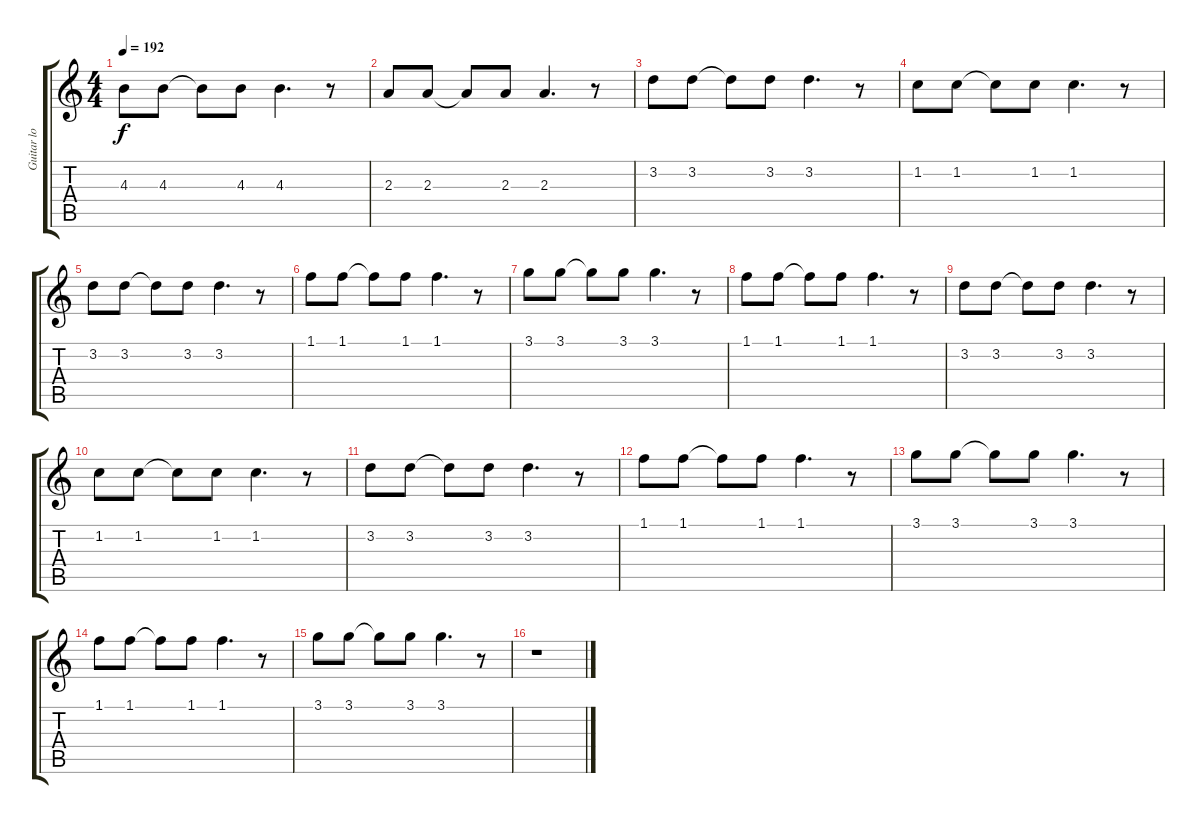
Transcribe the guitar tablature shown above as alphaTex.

\track ("Guitar lo" "Guitar lo") {instrument acousticguitarsteel}
\staff {score tabs}
\tuning (E4 B3 G3 D3 A2 E2) {hide}
\ts (4 4)
\tempo 192
\clef g2
\ks c
4.3.8{dy f} 4.3.8 4.3{t}.8 4.3.8 4.3.4{d} r.8 |
2.3.8 2.3.8 2.3{t}.8 2.3.8 2.3.4{d} r.8 |
3.2.8 3.2.8 3.2{t}.8 3.2.8 3.2.4{d} r.8 |
1.2.8 1.2.8 1.2{t}.8 1.2.8 1.2.4{d} r.8 |
3.2.8 3.2.8 3.2{t}.8 3.2.8 3.2.4{d} r.8 |
1.1.8 1.1.8 1.1{t}.8 1.1.8 1.1.4{d} r.8 |
3.1.8 3.1.8 3.1{t}.8 3.1.8 3.1.4{d} r.8 |
1.1.8 1.1.8 1.1{t}.8 1.1.8 1.1.4{d} r.8 |
3.2.8 3.2.8 3.2{t}.8 3.2.8 3.2.4{d} r.8 |
1.2.8 1.2.8 1.2{t}.8 1.2.8 1.2.4{d} r.8 |
3.2.8 3.2.8 3.2{t}.8 3.2.8 3.2.4{d} r.8 |
1.1.8 1.1.8 1.1{t}.8 1.1.8 1.1.4{d} r.8 |
3.1.8 3.1.8 3.1{t}.8 3.1.8 3.1.4{d} r.8 |
1.1.8 1.1.8 1.1{t}.8 1.1.8 1.1.4{d} r.8 |
3.1.8 3.1.8 3.1{t}.8 3.1.8 3.1.4{d} r.8 |
r.1
